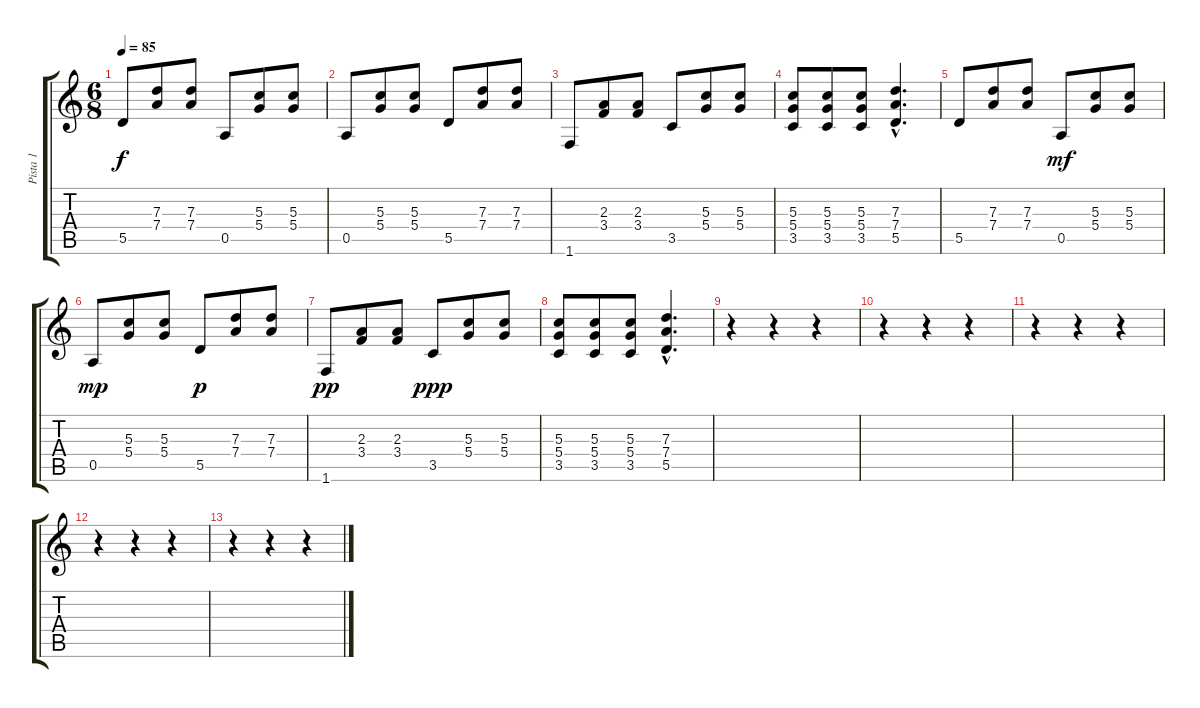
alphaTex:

\track ("Pista 1" "Pista 1") {instrument acousticguitarsteel}
\staff {score tabs}
\tuning (E4 B3 G3 D3 A2 E2) {hide}
\ts (6 8)
\tempo 85
\clef g2
\ks c
5.5.8{dy f} (7.3 7.4).8 (7.3 7.4).8 0.5.8 (5.3 5.4).8 (5.3 5.4).8 |
0.5.8 (5.3 5.4).8 (5.3 5.4).8 5.5.8 (7.3 7.4).8 (7.3 7.4).8 |
1.6.8 (2.3 3.4).8 (2.3 3.4).8 3.5.8 (5.3 5.4).8 (5.3 5.4).8 |
(5.3 5.4 3.5).8 (5.3 5.4 3.5).8 (5.3 5.4 3.5).8 (7.3{hac} 7.4{hac} 5.5{hac}).4{d} |
5.5.8 (7.3 7.4).8 (7.3 7.4).8 0.5.8{dy mf} (5.3 5.4).8 (5.3 5.4).8 |
0.5.8{dy mp} (5.3 5.4).8 (5.3 5.4).8 5.5.8{dy p} (7.3 7.4).8 (7.3 7.4).8 |
1.6.8{dy pp} (2.3 3.4).8 (2.3 3.4).8 3.5.8{dy ppp} (5.3 5.4).8 (5.3 5.4).8 |
(5.3 5.4 3.5).8 (5.3 5.4 3.5).8 (5.3 5.4 3.5).8 (7.3{hac} 7.4{hac} 5.5{hac}).4{d} |
r.4 r.4 r.4 |
r.4 r.4 r.4 |
r.4 r.4 r.4 |
r.4 r.4 r.4 |
r.4 r.4 r.4
